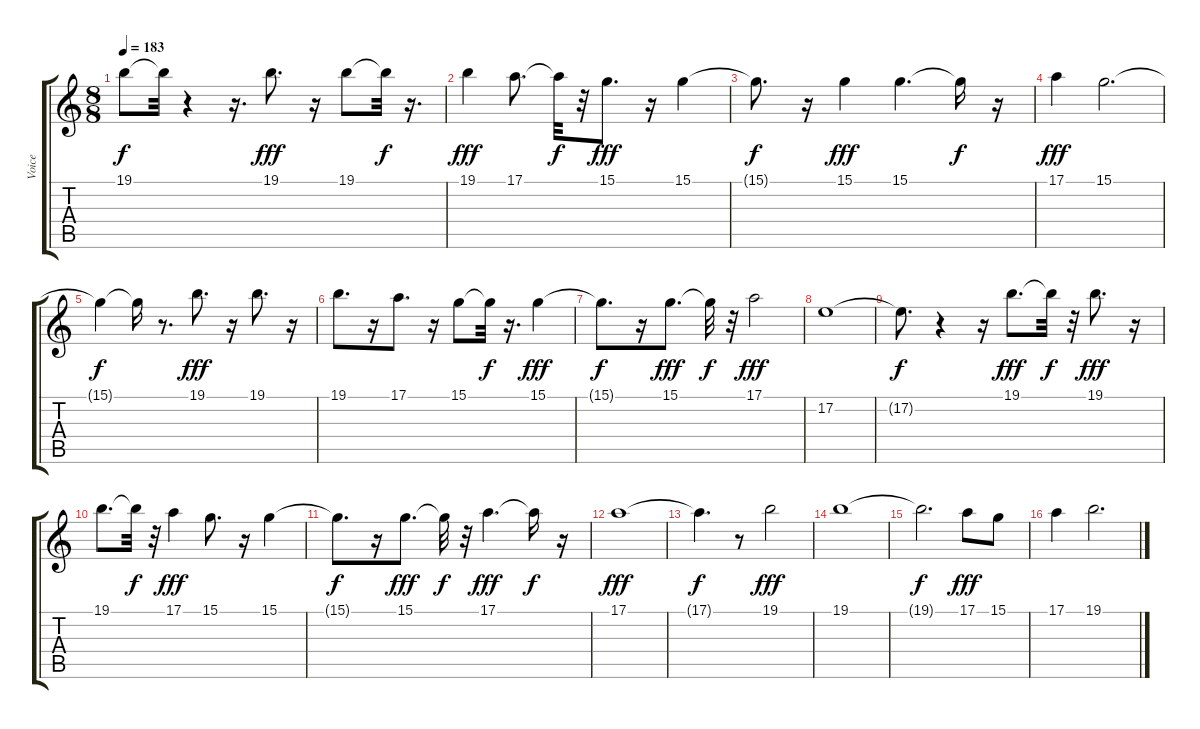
\track ("Voice" "Voice") {instrument fx5brightness}
\staff {score tabs}
\tuning (E4 B3 G3 D3 A2 E2) {hide}
\ts (8 8)
\tempo 183
\clef g2
\ks c
19.1{t}.8{dy f} 19.1{t}.32 r.4 r.16{d} 19.1.8{d dy fff} r.16 19.1.8 19.1{t}.32{dy f} r.16{d} |
19.1.4{dy fff} 17.1.8{d} 17.1{t}.32{dy f} r.32 15.1.8{d dy fff} r.16 15.1.4 |
15.1{t}.8{d dy f} r.16 15.1.4{dy fff} 15.1.4{d} 15.1{t}.16{dy f} r.16 |
17.1.4{dy fff} 15.1.2{d} |
15.1{t}.4{dy f} 15.1{t}.16 r.8{d} 19.1.8{d dy fff} r.16 19.1.8{d} r.16 |
19.1.8{d} r.16 17.1.8{d} r.16 15.1.8 15.1{t}.32{dy f} r.16{d} 15.1.4{dy fff} |
15.1{t}.8{d dy f} r.16 15.1.8{d dy fff} 15.1{t}.32{dy f} r.32 17.1.2{dy fff} |
17.2.1 |
17.2{t}.8{d dy f} r.4 r.16 19.1.8{d dy fff} 19.1{t}.32{dy f} r.32 19.1.8{d dy fff} r.16 |
19.1.8{d} 19.1{t}.32{dy f} r.32 17.1.4{dy fff} 15.1.8{d} r.16 15.1.4 |
15.1{t}.8{d dy f} r.16 15.1.8{d dy fff} 15.1{t}.32{dy f} r.32 17.1.4{d dy fff} 17.1{t}.16{dy f} r.16 |
17.1.1{dy fff} |
17.1{t}.4{d dy f} r.8 19.1.2{dy fff} |
19.1.1 |
19.1{t}.2{d dy f} 17.1.8{dy fff} 15.1.8 |
17.1.4 19.1.2{d}
